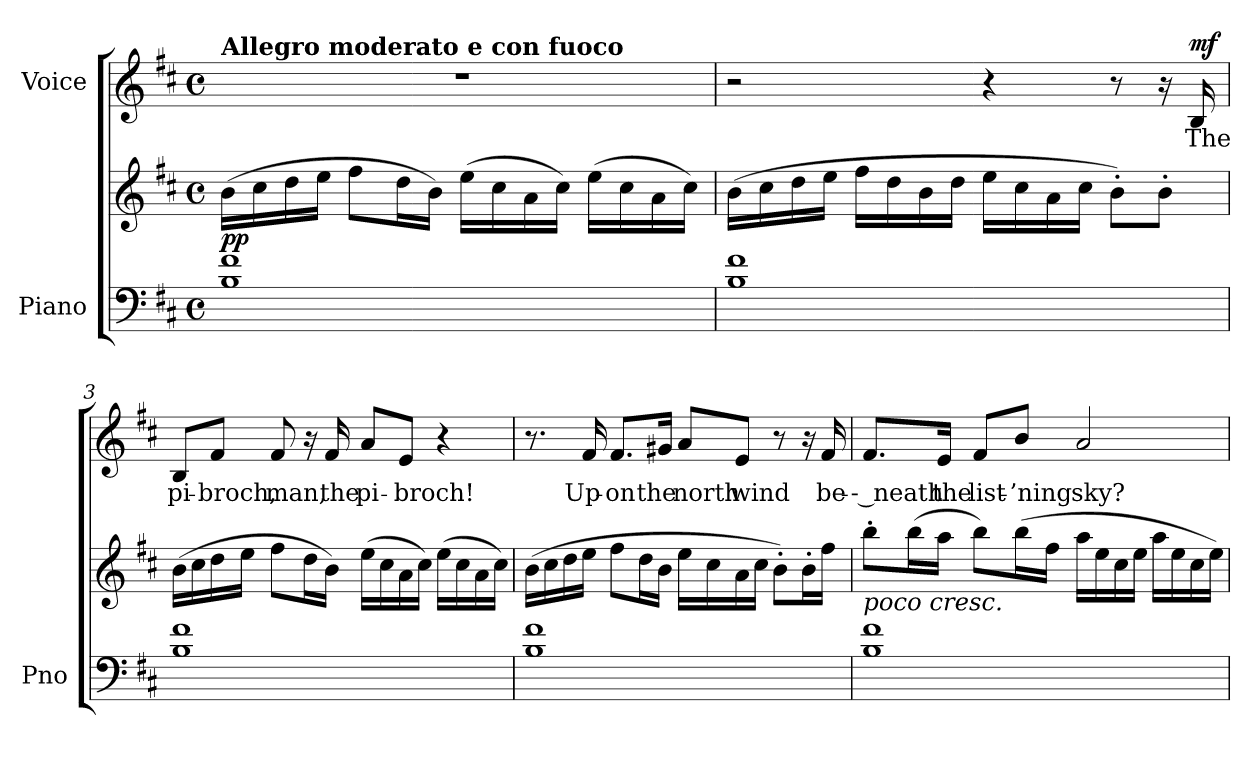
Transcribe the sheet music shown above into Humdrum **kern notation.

**kern	**kern	**dynam	**kern	**text	**dynam
*part2	*part2	*part2	*part1	*part1	*part1
*staff3	*staff2	*staff2/3	*staff1	*staff1	*staff1
*I"Piano	*	*	*I"Voice	*	*
*I'Pno	*	*	*	*	*
*clefF4	*clefG2	*	*clefG2	*	*
*k[f#c#]	*k[f#c#]	*	*k[f#c#]	*	*
*M4/4	*M4/4	*	*M4/4	*	*
*met(c)	*met(c)	*	*met(c)	*	*
=1	=1	=1	=1	=1	=1
!	!	!	!LO:TX:a:B:t=Allegro moderato e con fuoco	!	!
!	!	!LO:DY:b	!	!	!
1B 1f#	(16b\LL	pp	1r	.	.
.	16cc#\	.	.	.	.
.	16dd\	.	.	.	.
.	16ee\JJ	.	.	.	.
.	8ff#\L	.	.	.	.
.	16dd\L	.	.	.	.
.	16b\JJ)	.	.	.	.
.	(16ee\LL	.	.	.	.
.	16cc#\	.	.	.	.
.	16a\	.	.	.	.
.	16cc#\JJ)	.	.	.	.
.	(16ee\LL	.	.	.	.
.	16cc#\	.	.	.	.
.	16a\	.	.	.	.
.	16cc#\JJ)	.	.	.	.
=2	=2	=2	=2	=2	=2
1B 1f#	(16b\LL	.	2r	.	.
.	16cc#\	.	.	.	.
.	16dd\	.	.	.	.
.	16ee\JJ	.	.	.	.
.	16ff#\LL	.	.	.	.
.	16dd\	.	.	.	.
.	16b\	.	.	.	.
.	16dd\JJ	.	.	.	.
.	16ee\LL	.	4r	.	.
.	16cc#\	.	.	.	.
.	16a\	.	.	.	.
.	16cc#\JJ	.	.	.	.
.	8b'\L)	.	8r	.	.
.	8b'\J	.	16r	.	.
!	!	!	!	!	!LO:DY:a
.	.	.	16B/	The	mf
=3	=3	=3	=3	=3	=3
1B 1f#	(16b\LL	.	8B/L	pi-	.
.	16cc#\	.	.	.	.
.	16dd\	.	8f#/J	-broch,	.
.	16ee\JJ	.	.	.	.
.	8ff#\L	.	8f#/	man,	.
.	16dd\L	.	16r	.	.
.	16b\JJ)	.	16f#/	the	.
.	(16ee\LL	.	8a/L	pi-	.
.	16cc#\	.	.	.	.
.	16a\	.	8e/J	-broch!	.
.	16cc#\JJ)	.	.	.	.
.	(16ee\LL	.	4r	.	.
.	16cc#\	.	.	.	.
.	16a\	.	.	.	.
.	16cc#\JJ)	.	.	.	.
=4	=4	=4	=4	=4	=4
1B 1f#	(16b\LL	.	8.r	.	.
.	16cc#\	.	.	.	.
.	16dd\	.	.	.	.
.	16ee\JJ	.	16f#/	Up-	.
.	8ff#\L	.	8.f#/L	-on	.
.	16dd\L	.	.	.	.
.	16b\JJ	.	16g#X/Jk	the	.
.	16ee\LL	.	8a/L	north	.
.	16cc#\	.	.	.	.
.	16a\	.	8e/J	wind	.
.	16cc#\JJ	.	.	.	.
.	8b'\L)	.	8r	.	.
.	16b'\L	.	16r	.	.
.	16ff#\JJ	.	16f#/	be-	.
=5	=5	=5	=5	=5	=5
!	!LO:TX:b:i:t=poco cresc.	!	!	!	!
1B 1f#	8bb'\L	.	8.f#/L	-- neath	.
.	(16bb\L	.	.	.	.
.	16aa\JJ	.	16e/Jk	the	.
.	8bb\L)	.	8f#/L	list-	.
.	(16bb\L	.	8b/J	-’ning	.
.	16ff#\JJ	.	.	.	.
.	16aa\LL	.	2a/	sky?	.
.	16ee\	.	.	.	.
.	16cc#\	.	.	.	.
.	16ee\JJ	.	.	.	.
.	16aa\LL	.	.	.	.
.	16ee\	.	.	.	.
.	16cc#\	.	.	.	.
.	16ee\JJ)	.	.	.	.
=	=	=	=	=	=
*-	*-	*-	*-	*-	*-
